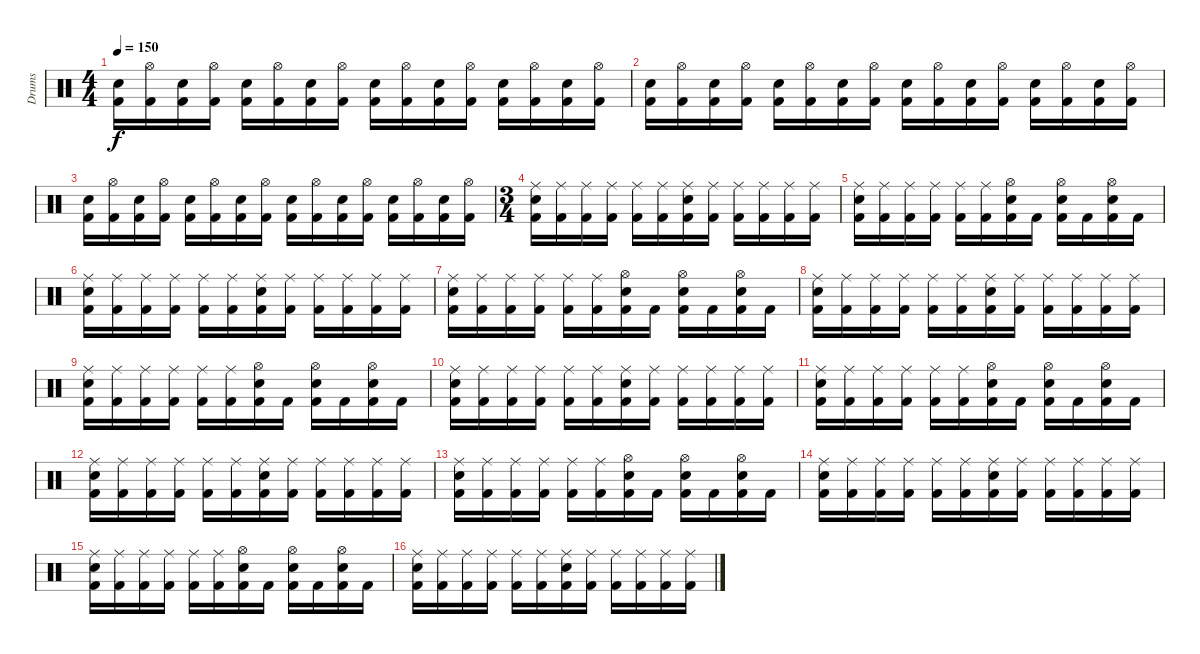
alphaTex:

\track ("Drums" "Drums") {instrument percussion}
\staff {score}
\articulation defaults
\ts (4 4)
\tempo 150
\clef neutral
\ks c
("Snare (hit) 2" "Kick (hit) 2").16{dy f} ("Hi-Hat (open)" "Kick (hit) 2").16 ("Snare (hit) 2" "Kick (hit) 2").16 ("Hi-Hat (open)" "Kick (hit) 2").16 ("Snare (hit) 2" "Kick (hit) 2").16 ("Hi-Hat (open)" "Kick (hit) 2").16 ("Snare (hit) 2" "Kick (hit) 2").16 ("Hi-Hat (open)" "Kick (hit) 2").16 ("Snare (hit) 2" "Kick (hit) 2").16 ("Hi-Hat (open)" "Kick (hit) 2").16 ("Snare (hit) 2" "Kick (hit) 2").16 ("Hi-Hat (open)" "Kick (hit) 2").16 ("Snare (hit) 2" "Kick (hit) 2").16 ("Hi-Hat (open)" "Kick (hit) 2").16 ("Snare (hit) 2" "Kick (hit) 2").16 ("Hi-Hat (open)" "Kick (hit) 2").16 |
("Snare (hit) 2" "Kick (hit) 2").16 ("Hi-Hat (open)" "Kick (hit) 2").16 ("Snare (hit) 2" "Kick (hit) 2").16 ("Hi-Hat (open)" "Kick (hit) 2").16 ("Snare (hit) 2" "Kick (hit) 2").16 ("Hi-Hat (open)" "Kick (hit) 2").16 ("Snare (hit) 2" "Kick (hit) 2").16 ("Hi-Hat (open)" "Kick (hit) 2").16 ("Snare (hit) 2" "Kick (hit) 2").16 ("Hi-Hat (open)" "Kick (hit) 2").16 ("Snare (hit) 2" "Kick (hit) 2").16 ("Hi-Hat (open)" "Kick (hit) 2").16 ("Snare (hit) 2" "Kick (hit) 2").16 ("Hi-Hat (open)" "Kick (hit) 2").16 ("Snare (hit) 2" "Kick (hit) 2").16 ("Hi-Hat (open)" "Kick (hit) 2").16 |
("Snare (hit) 2" "Kick (hit) 2").16 ("Hi-Hat (open)" "Kick (hit) 2").16 ("Snare (hit) 2" "Kick (hit) 2").16 ("Hi-Hat (open)" "Kick (hit) 2").16 ("Snare (hit) 2" "Kick (hit) 2").16 ("Hi-Hat (open)" "Kick (hit) 2").16 ("Snare (hit) 2" "Kick (hit) 2").16 ("Hi-Hat (open)" "Kick (hit) 2").16 ("Snare (hit) 2" "Kick (hit) 2").16 ("Hi-Hat (open)" "Kick (hit) 2").16 ("Snare (hit) 2" "Kick (hit) 2").16 ("Hi-Hat (open)" "Kick (hit) 2").16 ("Snare (hit) 2" "Kick (hit) 2").16 ("Hi-Hat (open)" "Kick (hit) 2").16 ("Snare (hit) 2" "Kick (hit) 2").16 ("Hi-Hat (open)" "Kick (hit) 2").16 |
\ts (3 4)
("Ride (middle)" "Snare (hit) 2" "Kick (hit) 2").16 ("Ride (middle)" "Kick (hit) 2").16 ("Ride (middle)" "Kick (hit) 2").16 ("Ride (middle)" "Kick (hit) 2").16 ("Ride (middle)" "Kick (hit) 2").16 ("Ride (middle)" "Kick (hit) 2").16 ("Ride (middle)" "Snare (hit) 2" "Kick (hit) 2").16 ("Ride (middle)" "Kick (hit) 2").16 ("Ride (middle)" "Kick (hit) 2").16 ("Ride (middle)" "Kick (hit) 2").16 ("Ride (middle)" "Kick (hit) 2").16 ("Ride (middle)" "Kick (hit) 2").16 |
("Ride (middle)" "Snare (hit) 2" "Kick (hit) 2").16 ("Ride (middle)" "Kick (hit) 2").16 ("Ride (middle)" "Kick (hit) 2").16 ("Ride (middle)" "Kick (hit) 2").16 ("Ride (middle)" "Kick (hit) 2").16 ("Ride (middle)" "Kick (hit) 2").16 ("Hi-Hat (open)" "Snare (hit) 2" "Kick (hit) 2").16 "Kick (hit) 2".16 ("Hi-Hat (open)" "Snare (hit) 2" "Kick (hit) 2").16 "Kick (hit) 2".16 ("Hi-Hat (open)" "Snare (hit) 2" "Kick (hit) 2").16 "Kick (hit) 2".16 |
("Ride (middle)" "Snare (hit) 2" "Kick (hit) 2").16 ("Ride (middle)" "Kick (hit) 2").16 ("Ride (middle)" "Kick (hit) 2").16 ("Ride (middle)" "Kick (hit) 2").16 ("Ride (middle)" "Kick (hit) 2").16 ("Ride (middle)" "Kick (hit) 2").16 ("Ride (middle)" "Snare (hit) 2" "Kick (hit) 2").16 ("Ride (middle)" "Kick (hit) 2").16 ("Ride (middle)" "Kick (hit) 2").16 ("Ride (middle)" "Kick (hit) 2").16 ("Ride (middle)" "Kick (hit) 2").16 ("Ride (middle)" "Kick (hit) 2").16 |
("Ride (middle)" "Snare (hit) 2" "Kick (hit) 2").16 ("Ride (middle)" "Kick (hit) 2").16 ("Ride (middle)" "Kick (hit) 2").16 ("Ride (middle)" "Kick (hit) 2").16 ("Ride (middle)" "Kick (hit) 2").16 ("Ride (middle)" "Kick (hit) 2").16 ("Hi-Hat (open)" "Snare (hit) 2" "Kick (hit) 2").16 "Kick (hit) 2".16 ("Hi-Hat (open)" "Snare (hit) 2" "Kick (hit) 2").16 "Kick (hit) 2".16 ("Hi-Hat (open)" "Snare (hit) 2" "Kick (hit) 2").16 "Kick (hit) 2".16 |
("Ride (middle)" "Snare (hit) 2" "Kick (hit) 2").16 ("Ride (middle)" "Kick (hit) 2").16 ("Ride (middle)" "Kick (hit) 2").16 ("Ride (middle)" "Kick (hit) 2").16 ("Ride (middle)" "Kick (hit) 2").16 ("Ride (middle)" "Kick (hit) 2").16 ("Ride (middle)" "Snare (hit) 2" "Kick (hit) 2").16 ("Ride (middle)" "Kick (hit) 2").16 ("Ride (middle)" "Kick (hit) 2").16 ("Ride (middle)" "Kick (hit) 2").16 ("Ride (middle)" "Kick (hit) 2").16 ("Ride (middle)" "Kick (hit) 2").16 |
("Ride (middle)" "Snare (hit) 2" "Kick (hit) 2").16 ("Ride (middle)" "Kick (hit) 2").16 ("Ride (middle)" "Kick (hit) 2").16 ("Ride (middle)" "Kick (hit) 2").16 ("Ride (middle)" "Kick (hit) 2").16 ("Ride (middle)" "Kick (hit) 2").16 ("Hi-Hat (open)" "Snare (hit) 2" "Kick (hit) 2").16 "Kick (hit) 2".16 ("Hi-Hat (open)" "Snare (hit) 2" "Kick (hit) 2").16 "Kick (hit) 2".16 ("Hi-Hat (open)" "Snare (hit) 2" "Kick (hit) 2").16 "Kick (hit) 2".16 |
("Ride (middle)" "Snare (hit) 2" "Kick (hit) 2").16 ("Ride (middle)" "Kick (hit) 2").16 ("Ride (middle)" "Kick (hit) 2").16 ("Ride (middle)" "Kick (hit) 2").16 ("Ride (middle)" "Kick (hit) 2").16 ("Ride (middle)" "Kick (hit) 2").16 ("Ride (middle)" "Snare (hit) 2" "Kick (hit) 2").16 ("Ride (middle)" "Kick (hit) 2").16 ("Ride (middle)" "Kick (hit) 2").16 ("Ride (middle)" "Kick (hit) 2").16 ("Ride (middle)" "Kick (hit) 2").16 ("Ride (middle)" "Kick (hit) 2").16 |
("Ride (middle)" "Snare (hit) 2" "Kick (hit) 2").16 ("Ride (middle)" "Kick (hit) 2").16 ("Ride (middle)" "Kick (hit) 2").16 ("Ride (middle)" "Kick (hit) 2").16 ("Ride (middle)" "Kick (hit) 2").16 ("Ride (middle)" "Kick (hit) 2").16 ("Hi-Hat (open)" "Snare (hit) 2" "Kick (hit) 2").16 "Kick (hit) 2".16 ("Hi-Hat (open)" "Snare (hit) 2" "Kick (hit) 2").16 "Kick (hit) 2".16 ("Hi-Hat (open)" "Snare (hit) 2" "Kick (hit) 2").16 "Kick (hit) 2".16 |
("Ride (middle)" "Snare (hit) 2" "Kick (hit) 2").16 ("Ride (middle)" "Kick (hit) 2").16 ("Ride (middle)" "Kick (hit) 2").16 ("Ride (middle)" "Kick (hit) 2").16 ("Ride (middle)" "Kick (hit) 2").16 ("Ride (middle)" "Kick (hit) 2").16 ("Ride (middle)" "Snare (hit) 2" "Kick (hit) 2").16 ("Ride (middle)" "Kick (hit) 2").16 ("Ride (middle)" "Kick (hit) 2").16 ("Ride (middle)" "Kick (hit) 2").16 ("Ride (middle)" "Kick (hit) 2").16 ("Ride (middle)" "Kick (hit) 2").16 |
("Ride (middle)" "Snare (hit) 2" "Kick (hit) 2").16 ("Ride (middle)" "Kick (hit) 2").16 ("Ride (middle)" "Kick (hit) 2").16 ("Ride (middle)" "Kick (hit) 2").16 ("Ride (middle)" "Kick (hit) 2").16 ("Ride (middle)" "Kick (hit) 2").16 ("Hi-Hat (open)" "Snare (hit) 2" "Kick (hit) 2").16 "Kick (hit) 2".16 ("Hi-Hat (open)" "Snare (hit) 2" "Kick (hit) 2").16 "Kick (hit) 2".16 ("Hi-Hat (open)" "Snare (hit) 2" "Kick (hit) 2").16 "Kick (hit) 2".16 |
("Ride (middle)" "Snare (hit) 2" "Kick (hit) 2").16 ("Ride (middle)" "Kick (hit) 2").16 ("Ride (middle)" "Kick (hit) 2").16 ("Ride (middle)" "Kick (hit) 2").16 ("Ride (middle)" "Kick (hit) 2").16 ("Ride (middle)" "Kick (hit) 2").16 ("Ride (middle)" "Snare (hit) 2" "Kick (hit) 2").16 ("Ride (middle)" "Kick (hit) 2").16 ("Ride (middle)" "Kick (hit) 2").16 ("Ride (middle)" "Kick (hit) 2").16 ("Ride (middle)" "Kick (hit) 2").16 ("Ride (middle)" "Kick (hit) 2").16 |
("Ride (middle)" "Snare (hit) 2" "Kick (hit) 2").16 ("Ride (middle)" "Kick (hit) 2").16 ("Ride (middle)" "Kick (hit) 2").16 ("Ride (middle)" "Kick (hit) 2").16 ("Ride (middle)" "Kick (hit) 2").16 ("Ride (middle)" "Kick (hit) 2").16 ("Hi-Hat (open)" "Snare (hit) 2" "Kick (hit) 2").16 "Kick (hit) 2".16 ("Hi-Hat (open)" "Snare (hit) 2" "Kick (hit) 2").16 "Kick (hit) 2".16 ("Hi-Hat (open)" "Snare (hit) 2" "Kick (hit) 2").16 "Kick (hit) 2".16 |
("Ride (middle)" "Snare (hit) 2" "Kick (hit) 2").16 ("Ride (middle)" "Kick (hit) 2").16 ("Ride (middle)" "Kick (hit) 2").16 ("Ride (middle)" "Kick (hit) 2").16 ("Ride (middle)" "Kick (hit) 2").16 ("Ride (middle)" "Kick (hit) 2").16 ("Ride (middle)" "Snare (hit) 2" "Kick (hit) 2").16 ("Ride (middle)" "Kick (hit) 2").16 ("Ride (middle)" "Kick (hit) 2").16 ("Ride (middle)" "Kick (hit) 2").16 ("Ride (middle)" "Kick (hit) 2").16 ("Ride (middle)" "Kick (hit) 2").16
